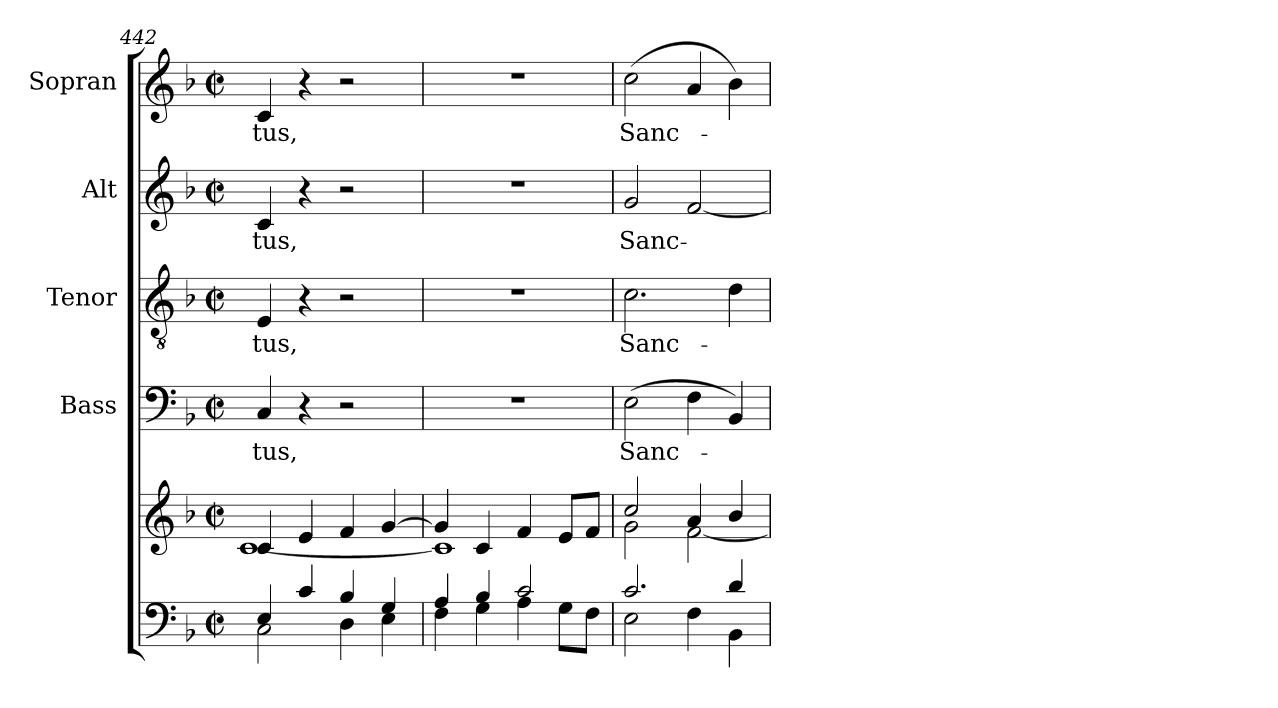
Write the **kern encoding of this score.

**kern	**kern	**kern	**text	**kern	**text	**kern	**text	**kern	**text
*part5	*part5	*part4	*part4	*part3	*part3	*part2	*part2	*part1	*part1
*staff6	*staff5	*staff4	*staff4	*staff3	*staff3	*staff2	*staff2	*staff1	*staff1
*	*	*I"Bass	*	*I"Tenor	*	*I"Alt	*	*I"Sopran	*
*	*	*I'B.	*	*I'T.	*	*I'A.	*	*I'S.	*
*clefF4	*clefG2	*clefF4	*	*clefGv2	*	*clefG2	*	*clefG2	*
*k[b-]	*k[b-]	*k[b-]	*	*k[b-]	*	*k[b-]	*	*k[b-]	*
*F:	*F:	*F:	*	*F:	*	*F:	*	*F:	*
*M2/2	*M2/2	*M2/2	*	*M2/2	*	*M2/2	*	*M2/2	*
*met(c|)	*met(c|)	*met(c|)	*	*met(c|)	*	*met(c|)	*	*met(c|)	*
=442	=442	=442	=442	=442	=442	=442	=442	=442	=442
*^	*^	*	*	*	*	*	*	*	*
!	!	!	!	!	!LO:LY:b	!	!LO:LY:b	!	!LO:LY:b	!	!LO:LY:b
4E/	2C\	4c/	[<1c	4C/	-tus,	4E/	-tus,	4c/	-tus,	4c/	-tus,
4c/	.	4e/	.	4r	.	4r	.	4r	.	4r	.
4B-/	4D\	4f/	.	2r	.	2r	.	2r	.	2r	.
4G/	4E\	[>4g/	.	.	.	.	.	.	.	.	.
=443	=443	=443	=443	=443	=443	=443	=443	=443	=443	=443	=443
4A/	4F\	4g/]	1c]	1r	.	1r	.	1r	.	1r	.
4B-/	4G\	4c/	.	.	.	.	.	.	.	.	.
2c/	4A\	4f/	.	.	.	.	.	.	.	.	.
.	8G\L	8e/L	.	.	.	.	.	.	.	.	.
.	8F\J	8f/J	.	.	.	.	.	.	.	.	.
!!LO:PB:g=z
=444	=444	=444	=444	=444	=444	=444	=444	=444	=444	=444	=444
!	!	!	!	!	!LO:LY:b	!	!LO:LY:b	!	!LO:LY:b	!	!LO:LY:b
2.c/	2E\	2cc/	2g\	(>2E\	Sanc-	2.c\	Sanc-	2g/	Sanc-	(>2cc\	Sanc-
.	4F\	4a/	[<2f\	4F\	.	.	.	[2f/	.	4a/	.
4d/	4BB-\	4b-/	.	4BB-/)	.	4d\	.	.	.	4b-\)	.
*v	*v	*	*	*	*	*	*	*	*	*	*
*	*v	*v	*	*	*	*	*	*	*	*
=	=	=	=	=	=	=	=	=	=
*-	*-	*-	*-	*-	*-	*-	*-	*-	*-
